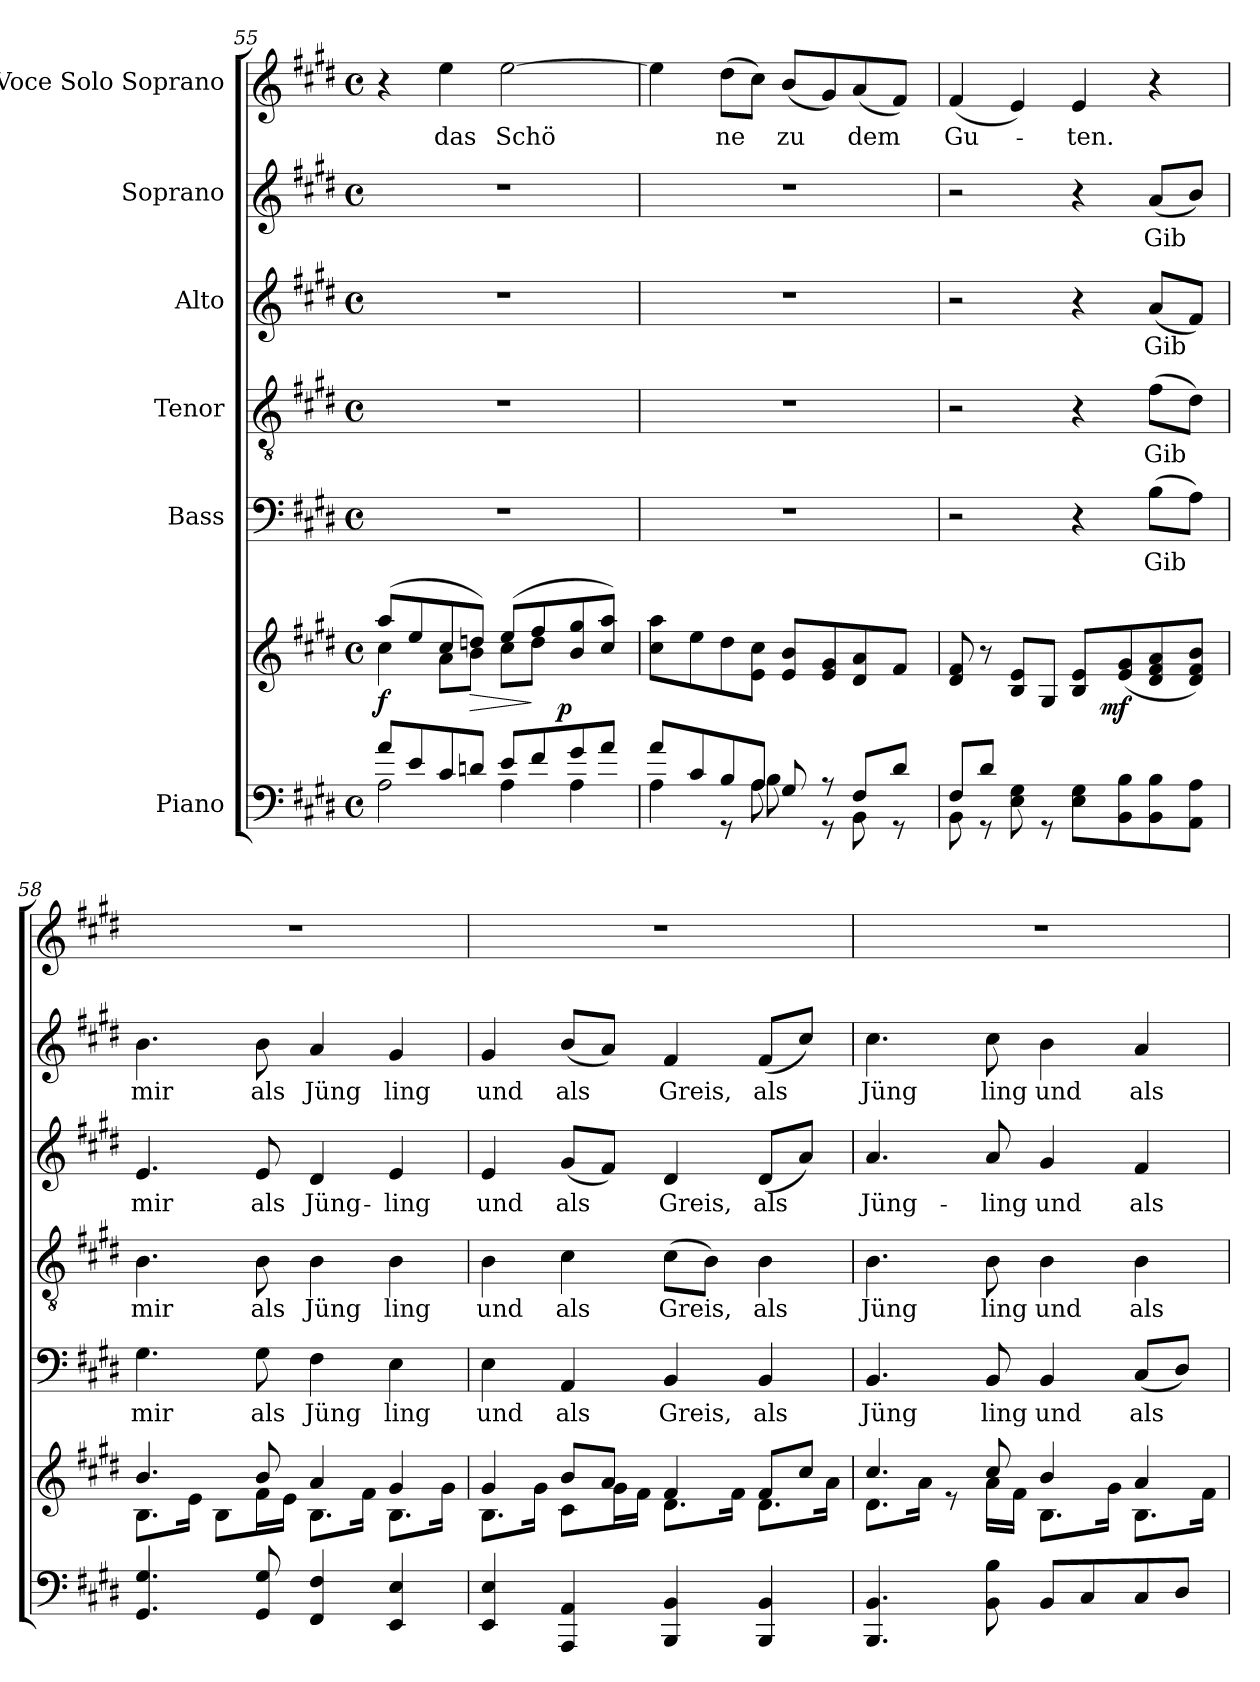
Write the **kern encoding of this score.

**kern	**kern	**dynam	**kern	**text	**kern	**text	**kern	**text	**kern	**text	**kern	**text
*part6	*part6	*part6	*part5	*part5	*part4	*part4	*part3	*part3	*part2	*part2	*part1	*part1
*staff7	*staff6	*staff6/7	*staff5	*staff5	*staff4	*staff4	*staff3	*staff3	*staff2	*staff2	*staff1	*staff1
*I"Piano	*	*	*I"Bass	*	*I"Tenor	*	*I"Alto	*	*I"Soprano	*	*I"Voce Solo  Soprano	*
*clefF4	*clefG2	*	*clefF4	*	*clefGv2	*	*clefG2	*	*clefG2	*	*clefG2	*
*k[f#c#g#d#]	*k[f#c#g#d#]	*	*k[f#c#g#d#]	*	*k[f#c#g#d#]	*	*k[f#c#g#d#]	*	*k[f#c#g#d#]	*	*k[f#c#g#d#]	*
*E:	*E:	*	*E:	*	*E:	*	*E:	*	*E:	*	*E:	*
*M4/4	*M4/4	*	*M4/4	*	*M4/4	*	*M4/4	*	*M4/4	*	*M4/4	*
*met(c)	*met(c)	*	*met(c)	*	*met(c)	*	*met(c)	*	*met(c)	*	*met(c)	*
=55	=55	=55	=55	=55	=55	=55	=55	=55	=55	=55	=55	=55
*^	*^	*	*	*	*	*	*	*	*	*	*	*
!	!	!	!	!LO:DY:a=2	!	!	!	!	!	!	!	!	!	!
*	*^	*	*	*	*	*	*	*	*	*	*	*	*	*
8a/L	2A\	2ryy	(>8aa/L	4cc#\	f	1r	.	1r	.	1r	.	1r	.	4r	.
8e/	.	.	8ee/	.	.	.	.	.	.	.	.	.	.	.	.
!	!	!	!	!	!	!	!	!	!	!	!	!	!	!	!LO:LY:b:cj
8c#/	.	.	8cc#/	8a\L	.	.	.	.	.	.	.	.	.	4ee\	das
!	!	!	!	!	!LO:HP:b	!	!	!	!	!	!	!	!	!	!
8dn/J	.	.	8ddn/J)	8b\J	>	.	.	.	.	.	.	.	.	.	.
!	!	!	!	!	!	!	!	!	!	!	!	!	!	!	!LO:LY:b
8e/L	4A\	8..ryy	(>8ee/L	8cc#\L	.	.	.	.	.	.	.	.	.	[>2ee\	Schö
8f#/	.	.	8ff#/	8dd\J	]	.	.	.	.	.	.	.	.	.	.
!	!	!	!	!	!LO:DY:a=2	!	!	!	!	!	!	!	!	!	!
.	.	4ryy	.	.	p	.	.	.	.	.	.	.	.	.	.
8g#/	4A\	.	8b/ 8gg#/	4ryy	.	.	.	.	.	.	.	.	.	.	.
8a/J	.	.	8aa/ 8cc#/J)	.	.	.	.	.	.	.	.	.	.	.	.
.	.	32ryy	.	.	.	.	.	.	.	.	.	.	.	.	.
*	*v	*v	*	*	*	*	*	*	*	*	*	*	*	*	*
*	*	*v	*v	*	*	*	*	*	*	*	*	*	*	*
!!LO:PB:g=z
=56	=56	=56	=56	=56	=56	=56	=56	=56	=56	=56	=56	=56	=56
*	*	*	*	*	*	*	*	*	*	*	*	*^	*
8a/L	(>4A\	8aa\ 8cc#\L	.	1r	.	1r	.	1r	.	1r	.	4ee\]	32.ryy	.
.	.	.	.	.	.	.	.	.	.	.	.	.	2ryy	.
8c#/	.	8ee\	.	.	.	.	.	.	.	.	.	.	.	.
!	!	!	!	!	!	!	!	!	!	!	!	!	!	!LO:LY:b:cj
8B/	8rGG	8dd#\	.	.	.	.	.	.	.	.	.	(>8dd#\L	.	ne
8A/J	8A\	8e\ 8cc#\J	.	.	.	.	.	.	.	.	.	8cc#\J)	.	.
!	!	!	!	!	!	!	!	!	!	!	!	!	!	!LO:LY:b:cj
8G#/	8B\	8b/ 8e/L	.	.	.	.	.	.	.	.	.	(<8b/L	.	zu
.	.	.	.	.	.	.	.	.	.	.	.	.	4ryy	.
8rGG	8rA	8g#/ 8e/	.	.	.	.	.	.	.	.	.	8g#/)	.	.
!	!	!	!	!	!	!	!	!	!	!	!	!	!	!LO:LY:b
8F#/L	8BB\	8d#/ 8a/	.	.	.	.	.	.	.	.	.	(<8a/	.	dem
.	.	.	.	.	.	.	.	.	.	.	.	.	8ryy	.
8d#/J	8rGG	8f#/J	.	.	.	.	.	.	.	.	.	8f#/J)	.	.
.	.	.	.	.	.	.	.	.	.	.	.	.	16ryy	.
.	.	.	.	.	.	.	.	.	.	.	.	.	64ryy	.
=57	=57	=57	=57	=57	=57	=57	=57	=57	=57	=57	=57	=57	=57	=57
!	!	!	!	!	!	!	!	!	!	!	!	!	!	!LO:LY:b
*	*	*^	*	*	*	*	*	*	*	*	*	*v	*v	*
8F#/L	8BB\	8f#/ 8d#/	2ryy	.	2r	.	2r	.	2r	.	2r	.	(<4f#/	Gu-
8d#/J	8rGG	8r	.	.	.	.	.	.	.	.	.	.	.	.
2.ryy	8E\ 8G#\	8e/ 8B/L	.	.	.	.	.	.	.	.	.	.	4e/)	.
.	8rGG	8G#/J)	.	.	.	.	.	.	.	.	.	.	.	.
!	!	!	!	!	!	!	!	!	!	!	!	!	!	!LO:LY:b:cj
.	8E\ 8G#\L	8e/ 8B/L	16ryy	.	4r	.	4r	.	4r	.	4r	.	4e/	-ten.
.	.	.	64ryy	.	.	.	.	.	.	.	.	.	.	.
!	!	!	!	!LO:DY:b	!	!	!	!	!	!	!	!	!	!
.	.	.	4ryy	mf	.	.	.	.	.	.	.	.	.	.
.	8B\ 8BB\	(<8e/ 8g#/	.	.	.	.	.	.	.	.	.	.	.	.
!	!	!	!	!	!	!LO:LY:b	!	!LO:LY:b	!	!LO:LY:b	!	!LO:LY:b	!	!
.	8B\ 8BB\	8d#/ 8f#/ 8a/	.	.	(>8B\L	Gib	(>8f#\L	Gib	(<8a/L	Gib	(<8a/L	Gib	4r	.
.	.	.	8ryy	.	.	.	.	.	.	.	.	.	.	.
.	8A\ 8AA\J	8b/ 8f#/ 8d#/J)	.	.	8A\J)	.	8d#\J)	.	8f#/J)	.	8b/J)	.	.	.
.	.	.	32.ryy	.	.	.	.	.	.	.	.	.	.	.
=58	=58	=58	=58	=58	=58	=58	=58	=58	=58	=58	=58	=58	=58	=58
!	!	!	!	!	!	!LO:LY:b:cj	!	!LO:LY:b:cj	!	!LO:LY:b:cj	!	!LO:LY:b:cj	!	!
*v	*v	*	*	*	*	*	*	*	*	*	*	*	*	*
4.G#/ 4.GG#/	4.b/	8.B\L	.	4.G#\	mir	4.B\	mir	4.e/	mir	4.b\	mir	1r	.
.	.	16e\J	.	.	.	.	.	.	.	.	.	.	.
.	.	8B\L	.	.	.	.	.	.	.	.	.	.	.
!	!	!	!	!	!LO:LY:b:cj	!	!LO:LY:b:cj	!	!LO:LY:b:cj	!	!LO:LY:b:cj	!	!
8G#/ 8GG#/	8b/	16f#\	.	8G#\	als	8B\	als	8e/	als	8b\	als	.	.
.	.	16e\J	.	.	.	.	.	.	.	.	.	.	.
!	!	!	!	!	!LO:LY:b:cj	!	!LO:LY:b:cj	!	!LO:LY:b:cj	!	!LO:LY:b:cj	!	!
4F#/ 4FF#/	4a/	8.B\L	.	4F#\	Jüng	4B\	Jüng	4d#/	Jüng-	4a/	Jüng	.	.
.	.	16f#\J	.	.	.	.	.	.	.	.	.	.	.
!	!	!	!	!	!LO:LY:b:cj	!	!LO:LY:b:cj	!	!LO:LY:b:cj	!	!LO:LY:b:cj	!	!
4E/ 4EE/	4g#/	8.B\L	.	4E\	ling	4B\	ling	4e/	-ling	4g#/	ling	.	.
.	.	16g#\J	.	.	.	.	.	.	.	.	.	.	.
=59	=59	=59	=59	=59	=59	=59	=59	=59	=59	=59	=59	=59	=59
!	!	!	!	!	!LO:LY:b:cj	!	!LO:LY:b:cj	!	!LO:LY:b:cj	!	!LO:LY:b:cj	!	!
4EE/ 4E/	4g#/	8.B\L	.	4E\	und	4B\	und	4e/	und	4g#/	und	1r	.
.	.	16g#\J	.	.	.	.	.	.	.	.	.	.	.
!	!	!	!	!	!LO:LY:b:cj	!	!LO:LY:b:cj	!	!LO:LY:b:cj	!	!LO:LY:b:cj	!	!
4AA/ 4AAA/	8b/L	8c#\L	.	4AA/	als	4c#\	als	(<8g#/L	als	(<8b/L	als	.	.
.	8a/J	16g#\	.	.	.	.	.	8f#/J)	.	8a/J)	.	.	.
.	.	16f#\J	.	.	.	.	.	.	.	.	.	.	.
!	!	!	!	!	!LO:LY:b:cj	!	!LO:LY:b	!	!LO:LY:b:cj	!	!LO:LY:b:cj	!	!
4BBB/ 4BB/	4f#/	8.d#\L	.	4BB/	Greis,	(>8c#\L	Greis,	4d#/	Greis,	4f#/	Greis,	.	.
.	.	.	.	.	.	8B\J)	.	.	.	.	.	.	.
.	.	16f#\J	.	.	.	.	.	.	.	.	.	.	.
!	!	!	!	!	!LO:LY:b:cj	!	!LO:LY:b:cj	!	!LO:LY:b:cj	!	!LO:LY:b:cj	!	!
4BB/ 4BBB/	8f#/L	8.d#\L	.	4BB/	als	4B\	als	(<8d#/L	als	(<8f#/L	als	.	.
.	8cc#/J	.	.	.	.	.	.	8a/J)	.	8cc#/J)	.	.	.
.	.	16a\J	.	.	.	.	.	.	.	.	.	.	.
=60	=60	=60	=60	=60	=60	=60	=60	=60	=60	=60	=60	=60	=60
!	!	!	!	!	!LO:LY:b:cj	!	!LO:LY:b:cj	!	!LO:LY:b:cj	!	!LO:LY:b:cj	!	!
4.BB/ 4.BBB/	4.cc#/	8.d#\L	.	4.BB/	Jüng	4.B\	Jüng	4.a/	Jüng-	4.cc#\	Jüng	1r	.
.	.	16a\J	.	.	.	.	.	.	.	.	.	.	.
.	.	8re	.	.	.	.	.	.	.	.	.	.	.
!	!	!	!	!	!LO:LY:b:cj	!	!LO:LY:b:cj	!	!LO:LY:b:cj	!	!LO:LY:b:cj	!	!
8B\ 8BB\	8cc#/	16a\L	.	8BB/	ling	8B\	ling	8a/	-ling	8cc#\	ling	.	.
.	.	16f#\J	.	.	.	.	.	.	.	.	.	.	.
!	!	!	!	!	!LO:LY:b:cj	!	!LO:LY:b:cj	!	!LO:LY:b:cj	!	!LO:LY:b:cj	!	!
8BB/L	4b/	8.B\L	.	4BB/	und	4B\	und	4g#/	und	4b\	und	.	.
8C#/	.	.	.	.	.	.	.	.	.	.	.	.	.
.	.	16g#\J	.	.	.	.	.	.	.	.	.	.	.
!	!	!	!	!	!LO:LY:b:cj	!	!LO:LY:b:cj	!	!LO:LY:b:cj	!	!LO:LY:b:cj	!	!
8C#/	4a/	8.B\L	.	(<8C#/L	als	4B\	als	4f#/	als	4a/	als	.	.
8D#/J	.	.	.	8D#/J)	.	.	.	.	.	.	.	.	.
.	.	16f#\J	.	.	.	.	.	.	.	.	.	.	.
*	*v	*v	*	*	*	*	*	*	*	*	*	*	*
=	=	=	=	=	=	=	=	=	=	=	=	=
*-	*-	*-	*-	*-	*-	*-	*-	*-	*-	*-	*-	*-
